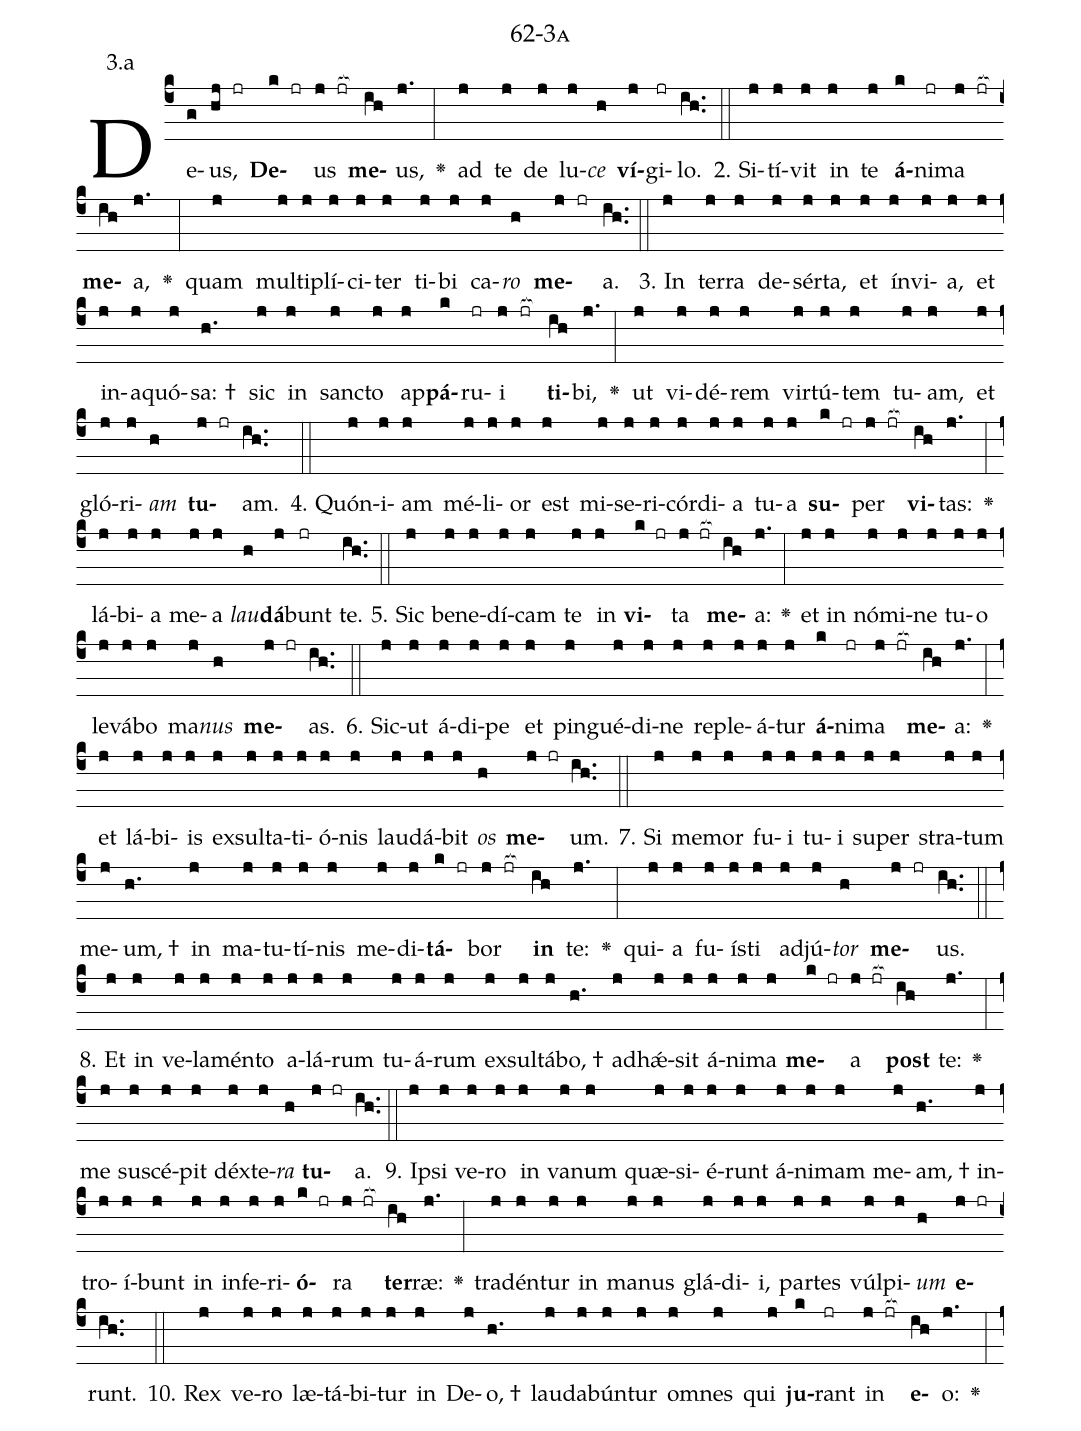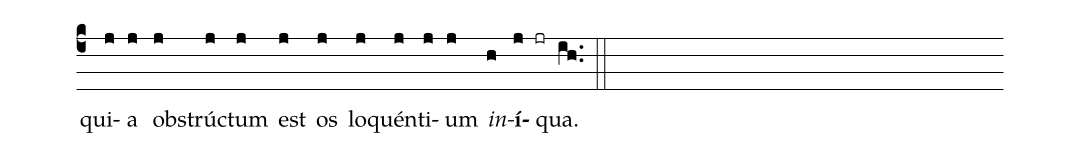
name: 62-3a;
annotation: 3.a;
%%
(c4)De(g)us,(hj jr) <b>De</b>(k jr)us(j jr[ocb:1{]) <b>me</b>(ih[ocb:0}])us,(j.) <v>\greheightstar</v>(:) ad(j) te(j) de(j) lu(j)<i>ce</i>(h) <b>ví</b>(j)gi(jr)lo.(ih..) (::)
2. Si(j)tí(j)vit(j) in(j) te(j) <b>á</b>(k)ni(jr)ma(j jr[ocb:1{]) <b>me</b>(ih[ocb:0}])a,(j.) <v>\greheightstar</v>(:) quam(j) mul(j)ti(j)plí(j)ci(j)ter(j) ti(j)bi(j) ca(j)<i>ro</i>(h) <b>me</b>(j jr)a.(ih..) (::)
3. In(j) ter(j)ra(j) de(j)sér(j)ta,(j) et(j) ín(j)vi(j)a,(j) et(j) in(j)a(j)quó(j)sa: †(h.) sic(j) in(j) sanc(j)to(j) ap(j)<b>pá</b>(k)ru(jr)i(j jr[ocb:1{]) <b>ti</b>(ih[ocb:0}])bi,(j.) <v>\greheightstar</v>(:) ut(j) vi(j)dé(j)rem(j) vir(j)tú(j)tem(j) tu(j)am,(j) et(j) gló(j)ri(j)<i>am</i>(h) <b>tu</b>(j jr)am.(ih..) (::)
4. Quón(j)i(j)am(j) mé(j)li(j)or(j) est(j) mi(j)se(j)ri(j)cór(j)di(j)a(j) tu(j)a(j) <b>su</b>(k jr)per(j jr[ocb:1{]) <b>vi</b>(ih[ocb:0}])tas:(j.) <v>\greheightstar</v>(:) lá(j)bi(j)a(j) me(j)a(j) <i>lau</i>(h)<b>dá</b>(j)bunt(jr) te.(ih..) (::)
5. Sic(j) be(j)ne(j)dí(j)cam(j) te(j) in(j) <b>vi</b>(k jr)ta(j jr[ocb:1{]) <b>me</b>(ih[ocb:0}])a:(j.) <v>\greheightstar</v>(:) et(j) in(j) nó(j)mi(j)ne(j) tu(j)o(j) le(j)vá(j)bo(j) ma(j)<i>nus</i>(h) <b>me</b>(j jr)as.(ih..) (::)
6. Sic(j)ut(j) á(j)di(j)pe(j) et(j) pin(j)gué(j)di(j)ne(j) re(j)ple(j)á(j)tur(j) <b>á</b>(k)ni(jr)ma(j jr[ocb:1{]) <b>me</b>(ih[ocb:0}])a:(j.) <v>\greheightstar</v>(:) et(j) lá(j)bi(j)is(j) ex(j)sul(j)ta(j)ti(j)ó(j)nis(j) lau(j)dá(j)bit(j) <i>os</i>(h) <b>me</b>(j jr)um.(ih..) (::)
7. Si(j) me(j)mor(j) fu(j)i(j) tu(j)i(j) su(j)per(j) stra(j)tum(j) me(j)um, †(h.) in(j) ma(j)tu(j)tí(j)nis(j) me(j)di(j)<b>tá</b>(k jr)bor(j jr[ocb:1{]) <b>in</b>(ih[ocb:0}]) te:(j.) <v>\greheightstar</v>(:) qui(j)a(j) fu(j)ís(j)ti(j) ad(j)jú(j)<i>tor</i>(h) <b>me</b>(j jr)us.(ih..) (::)
8. Et(j) in(j) ve(j)la(j)mén(j)to(j) a(j)lá(j)rum(j) tu(j)á(j)rum(j) ex(j)sul(j)tá(j)bo, †(h.) ad(j)hǽ(j)sit(j) á(j)ni(j)ma(j) <b>me</b>(k jr)a(j jr[ocb:1{]) <b>post</b>(ih[ocb:0}]) te:(j.) <v>\greheightstar</v>(:) me(j) su(j)scé(j)pit(j) déx(j)te(j)<i>ra</i>(h) <b>tu</b>(j jr)a.(ih..) (::)
9. Ip(j)si(j) ve(j)ro(j) in(j) va(j)num(j) quæ(j)si(j)é(j)runt(j) á(j)ni(j)mam(j) me(j)am, †(h.) in(j)tro(j)í(j)bunt(j) in(j) in(j)fe(j)ri(j)<b>ó</b>(k jr)ra(j jr[ocb:1{]) <b>ter</b>(ih[ocb:0}])ræ:(j.) <v>\greheightstar</v>(:) tra(j)dén(j)tur(j) in(j) ma(j)nus(j) glá(j)di(j)i,(j) par(j)tes(j) vúl(j)pi(j)<i>um</i>(h) <b>e</b>(j jr)runt.(ih..) (::)
10. Rex(j) ve(j)ro(j) læ(j)tá(j)bi(j)tur(j) in(j) De(j)o, †(h.) lau(j)da(j)bún(j)tur(j) om(j)nes(j) qui(j) <b>ju</b>(k)rant(jr) in(j jr[ocb:1{]) <b>e</b>(ih[ocb:0}])o:(j.) <v>\greheightstar</v>(:) qui(j)a(j) ob(j)strúc(j)tum(j) est(j) os(j) lo(j)quén(j)ti(j)um(j) <i>in</i>(h)<b>í</b>(j jr)qua.(ih..) (::)
